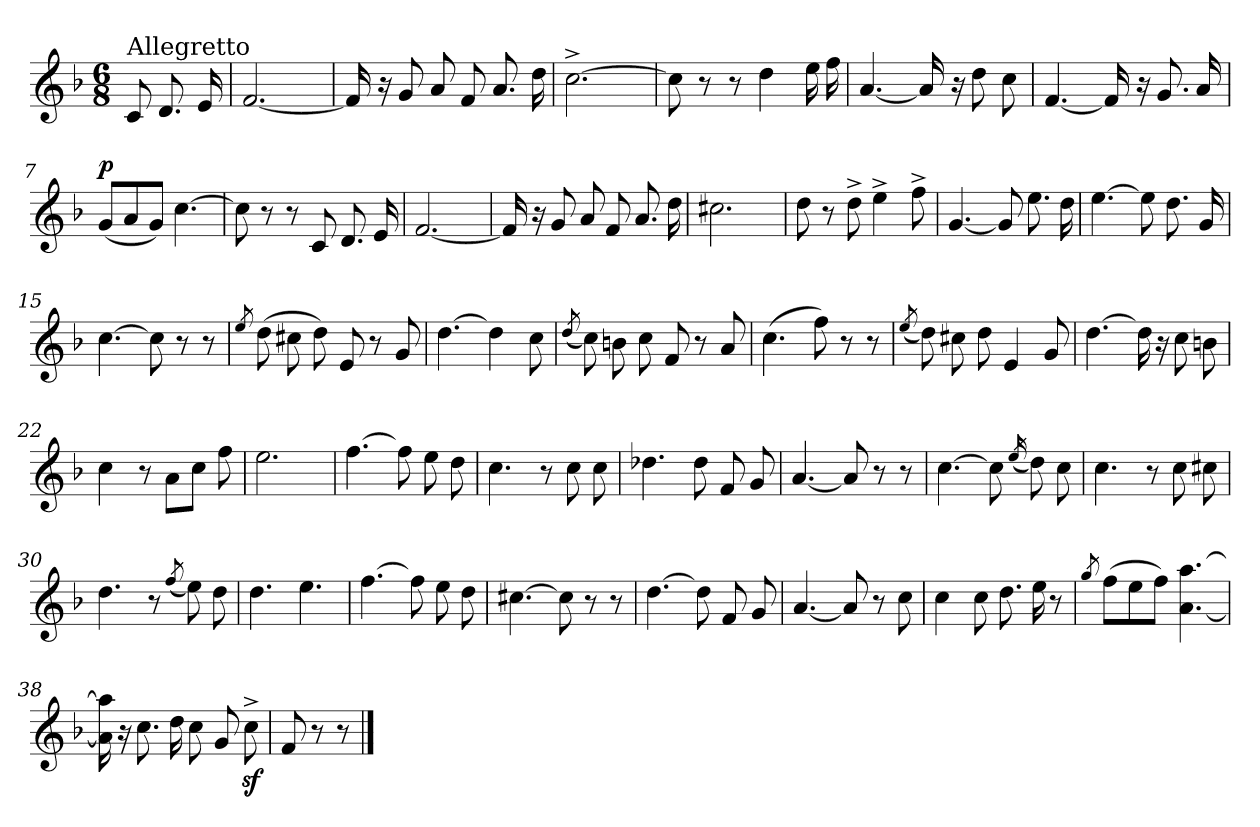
**kern	**dynam
*part1	*part1
*staff1	*staff1
*clefG2	*
*k[b-]	*
*F:	*
*M6/8	*
=	=
!LO:TX:a:t=Allegretto	!
8c/	.
8.d/	.
16e/	.
=1	=1
[2.f/	.
=2	=2
16f/]	.
16r	.
8g/	.
8a/	.
8f/	.
8.a/	.
16dd\	.
=3	=3
[2.cc^>\	.
=4	=4
8cc\]	.
8r	.
8r	.
4dd\	.
16ee\	.
16ff\	.
=5	=5
[4.a/	.
16a/]	.
16r	.
8dd\	.
8cc\	.
!!LO:LB:g=z
=6	=6
[4.f/	.
16f/]	.
16r	.
8.g/	.
16a/	.
=7	=7
!	!LO:DY:a
(<8g/L	p
8a/	.
8g/J)	.
[4.cc\	.
=8	=8
8cc\]	.
8r	.
8r	.
8c/	.
8.d/	.
16e/	.
=9	=9
[2.f/	.
=10	=10
16f/]	.
16r	.
8g/	.
8a/	.
8f/	.
8.a/	.
16dd\	.
=11	=11
2.cc#X\	.
!!LO:LB:g=z
=12	=12
8dd\	.
8r	.
8dd^>\	.
4ee^>\	.
8ff^>\	.
=13	=13
[4.g/	.
8g/]	.
8.ee\	.
16dd\	.
=14	=14
[4.ee\	.
8ee\]	.
8.dd\	.
16g/	.
=15	=15
[4.cc\	.
8cc\]	.
8r	.
8r	.
=16	=16
8qee/	.
(>8dd\	.
8cc#X\	.
8dd\)	.
8e/	.
8r	.
8g/	.
=17	=17
[4.dd\	.
4dd\]	.
8cc\	.
!!LO:LB:g=z
=18	=18
(<8qdd/	.
8cc\)	.
8bn\	.
8cc\	.
8f/	.
8r	.
8a/	.
=19	=19
(>4.cc\	.
8ff\)	.
8r	.
8r	.
=20	=20
(<8qee/	.
8dd\)	.
8cc#X\	.
8dd\	.
4e/	.
8g/	.
=21	=21
[4.dd\	.
16dd\]	.
16r	.
8cc\	.
8bn\	.
=22	=22
4cc\	.
8r	.
8a\L	.
8cc\J	.
8ff\	.
=23	=23
2.ee\	.
=24	=24
[4.ff\	.
8ff\]	.
8ee\	.
8dd\	.
!!LO:LB:g=z
=25	=25
4.cc\	.
8r	.
8cc\	.
8cc\	.
=26	=26
4.dd-X\	.
8dd-\	.
8f/	.
8g/	.
=27	=27
[4.a/	.
8a/]	.
8r	.
8r	.
=28	=28
[4.cc\	.
8cc\]	.
(<16qee/	.
8dd\)	.
8cc\	.
=29	=29
4.cc\	.
8r	.
8cc\	.
8cc#X\	.
=30	=30
4.dd\	.
8r	.
(<8qff/	.
8ee\)	.
8dd\	.
=31	=31
4.dd\	.
4.ee\	.
!!LO:LB:g=z
=32	=32
[4.ff\	.
8ff\]	.
8ee\	.
8dd\	.
=33	=33
[4.cc#X\	.
8cc#\]	.
8r	.
8r	.
=34	=34
[4.dd\	.
8dd\]	.
8f/	.
8g/	.
=35	=35
[4.a/	.
8a/]	.
8r	.
8cc\	.
=36	=36
4cc\	.
8cc\	.
8.dd\	.
16ee\	.
8r	.
=37	=37
8qgg/	.
(>8ff\L	.
8ee\	.
8ff\J)	.
[4.a\ [4.aa\	.
!!LO:LB:g=z
=38	=38
16a]\ 16aa]\	.
16r	.
8.cc\	.
16dd\	.
8cc\	.
8g/	.
8ccz>^>\	.
=39	=39
8f/	.
8r	.
8r	.
==	==
*-	*-
